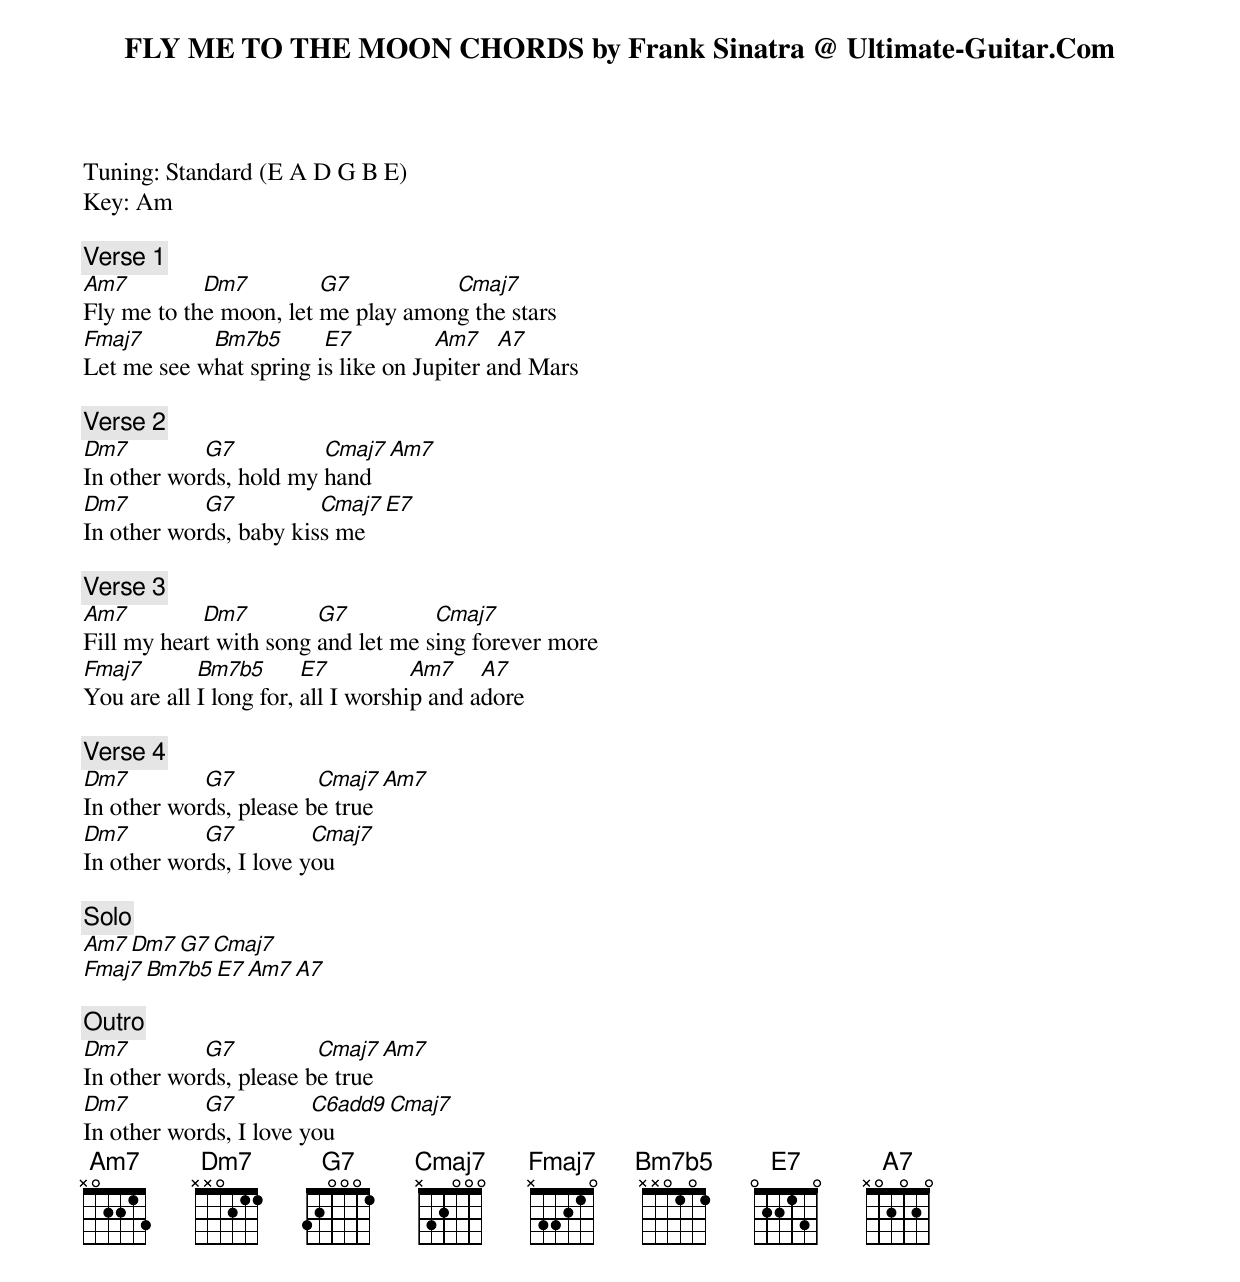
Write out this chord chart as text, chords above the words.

FLY ME TO THE MOON CHORDS by Frank Sinatra @ Ultimate-Guitar.Com

Tuning: Standard (E A D G B E)
Key: Am

[Verse 1]
Am7         Dm7         G7          Cmaj7
Fly me to the moon, let me play among the stars
Fmaj7       Bm7b5       E7          Am7    A7
Let me see what spring is like on Jupiter and Mars

[Verse 2]
Dm7         G7          Cmaj7       Am7
In other words, hold my hand
Dm7         G7          Cmaj7       E7
In other words, baby kiss me

[Verse 3]
Am7         Dm7         G7          Cmaj7
Fill my heart with song and let me sing forever more
Fmaj7       Bm7b5       E7          Am7    A7
You are all I long for, all I worship and adore

[Verse 4]
Dm7         G7          Cmaj7       Am7
In other words, please be true
Dm7         G7          Cmaj7
In other words, I love you

[Solo]
Am7     Dm7     G7      Cmaj7
Fmaj7   Bm7b5   E7      Am7     A7

[Outro]
Dm7         G7          Cmaj7       Am7
In other words, please be true
Dm7         G7          C6add9      Cmaj7
In other words, I love you
